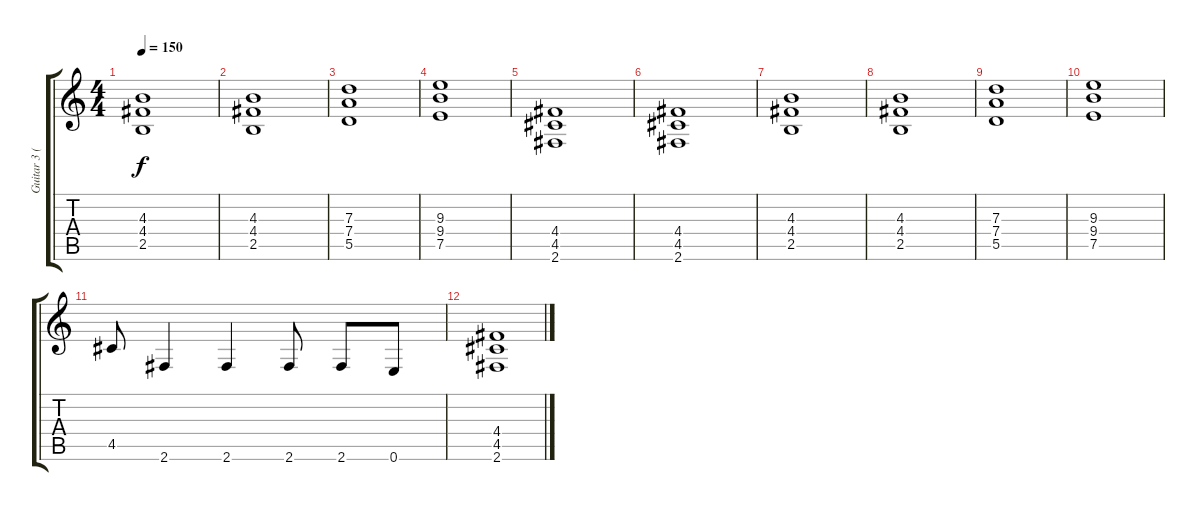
\track ("Guitar 3 (Stefko)" "Guitar 3 (") {instrument distortionguitar}
\staff {score tabs}
\tuning (E4 B3 G3 D3 A2 E2) {hide}
\ts (4 4)
\tempo 150
\clef g2
\ks c
(4.3 4.4 2.5).1{dy f} |
(4.3 4.4 2.5).1 |
(7.3 7.4 5.5).1 |
(9.3 9.4 7.5).1 |
(4.4 4.5 2.6).1 |
(4.4 4.5 2.6).1 |
(4.3 4.4 2.5).1 |
(4.3 4.4 2.5).1 |
(7.3 7.4 5.5).1 |
(9.3 9.4 7.5).1 |
4.5.8 2.6.4 2.6.4 2.6.8 2.6.8 0.6.8 |
(4.4 4.5 2.6).1
